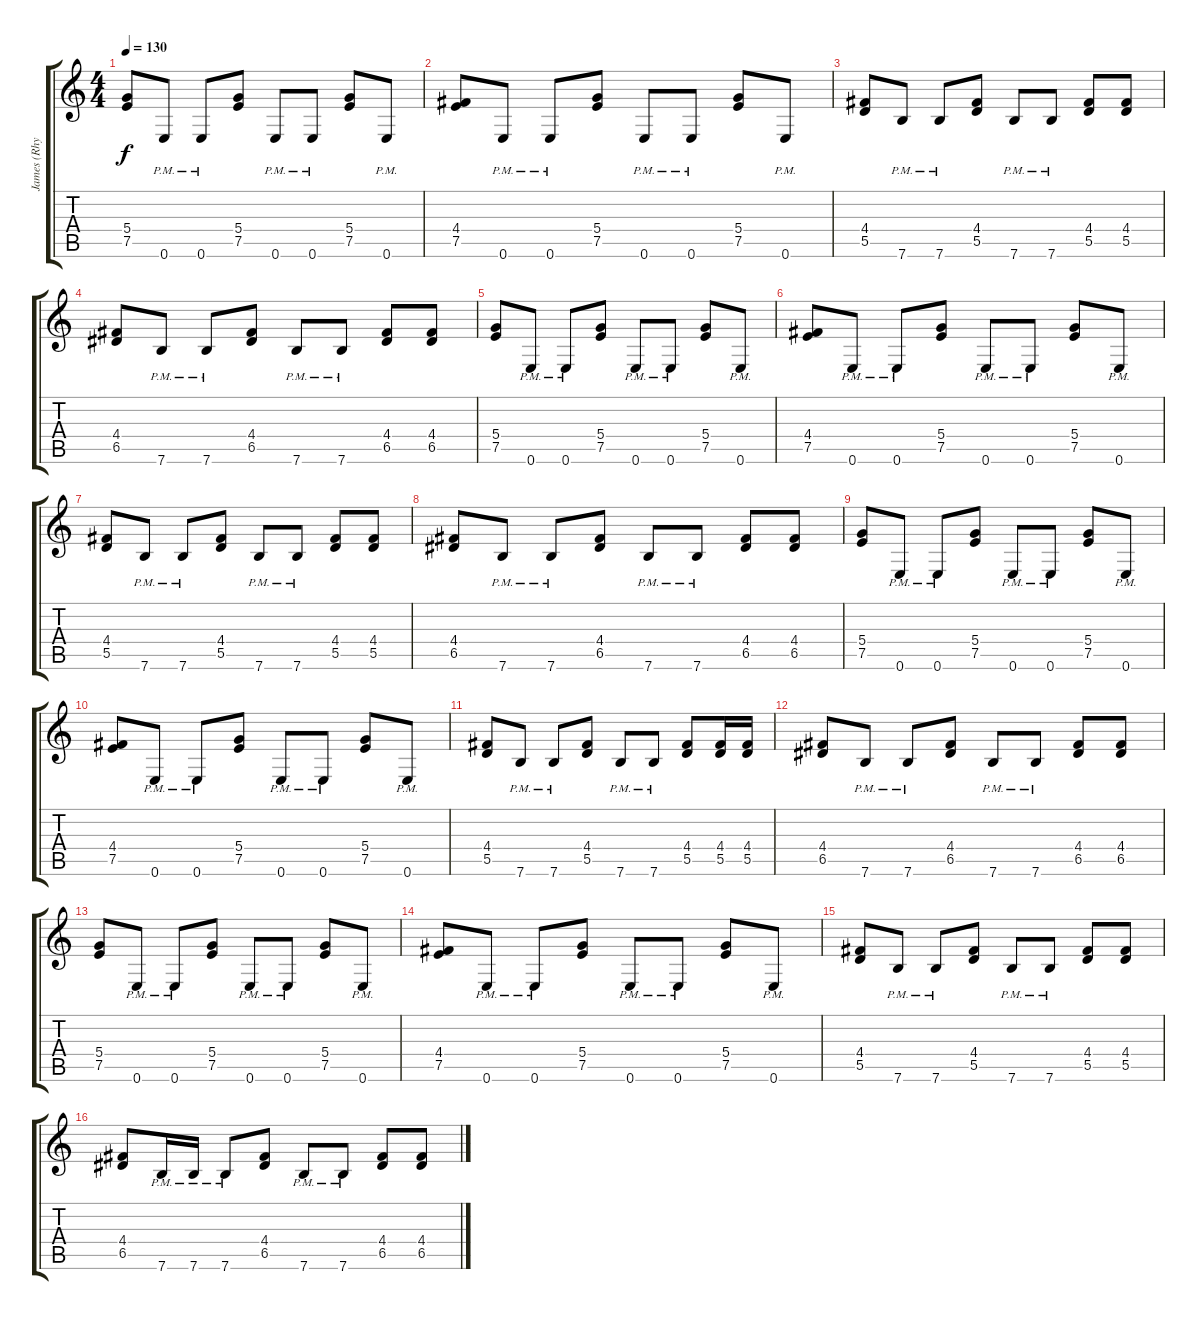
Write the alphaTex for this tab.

\track ("James (Rhythm Guitar)" "James (Rhy") {instrument distortionguitar}
\staff {score tabs}
\tuning (E4 B3 G3 D3 A2 E2) {hide}
\ts (4 4)
\tempo 130
\clef g2
\ks c
(5.4 7.5).8{dy f} 0.6{pm}.8 0.6{pm}.8 (5.4 7.5).8 0.6{pm}.8 0.6{pm}.8 (5.4 7.5).8 0.6{pm}.8 |
(4.4 7.5).8 0.6{pm}.8 0.6{pm}.8 (5.4 7.5).8 0.6{pm}.8 0.6{pm}.8 (5.4 7.5).8 0.6{pm}.8 |
(4.4 5.5).8 7.6{pm}.8 7.6{pm}.8 (4.4 5.5).8 7.6{pm}.8 7.6{pm}.8 (4.4 5.5).8 (4.4 5.5).8 |
(4.4 6.5).8 7.6{pm}.8 7.6{pm}.8 (4.4 6.5).8 7.6{pm}.8 7.6{pm}.8 (4.4 6.5).8 (4.4 6.5).8 |
(5.4 7.5).8 0.6{pm}.8 0.6{pm}.8 (5.4 7.5).8 0.6{pm}.8 0.6{pm}.8 (5.4 7.5).8 0.6{pm}.8 |
(4.4 7.5).8 0.6{pm}.8 0.6{pm}.8 (5.4 7.5).8 0.6{pm}.8 0.6{pm}.8 (5.4 7.5).8 0.6{pm}.8 |
(4.4 5.5).8 7.6{pm}.8 7.6{pm}.8 (4.4 5.5).8 7.6{pm}.8 7.6{pm}.8 (4.4 5.5).8 (4.4 5.5).8 |
(4.4 6.5).8 7.6{pm}.8 7.6{pm}.8 (4.4 6.5).8 7.6{pm}.8 7.6{pm}.8 (4.4 6.5).8 (4.4 6.5).8 |
(5.4 7.5).8 0.6{pm}.8 0.6{pm}.8 (5.4 7.5).8 0.6{pm}.8 0.6{pm}.8 (5.4 7.5).8 0.6{pm}.8 |
(4.4 7.5).8 0.6{pm}.8 0.6{pm}.8 (5.4 7.5).8 0.6{pm}.8 0.6{pm}.8 (5.4 7.5).8 0.6{pm}.8 |
(4.4 5.5).8 7.6{pm}.8 7.6{pm}.8 (4.4 5.5).8 7.6{pm}.8 7.6{pm}.8 (4.4 5.5).8 (4.4 5.5).16 (4.4 5.5).16 |
(4.4 6.5).8 7.6{pm}.8 7.6{pm}.8 (4.4 6.5).8 7.6{pm}.8 7.6{pm}.8 (4.4 6.5).8 (4.4 6.5).8 |
(5.4 7.5).8 0.6{pm}.8 0.6{pm}.8 (5.4 7.5).8 0.6{pm}.8 0.6{pm}.8 (5.4 7.5).8 0.6{pm}.8 |
(4.4 7.5).8 0.6{pm}.8 0.6{pm}.8 (5.4 7.5).8 0.6{pm}.8 0.6{pm}.8 (5.4 7.5).8 0.6{pm}.8 |
(4.4 5.5).8 7.6{pm}.8 7.6{pm}.8 (4.4 5.5).8 7.6{pm}.8 7.6{pm}.8 (4.4 5.5).8 (4.4 5.5).8 |
(4.4 6.5).8 7.6{pm}.16 7.6{pm}.16 7.6{pm}.8 (4.4 6.5).8 7.6{pm}.8 7.6{pm}.8 (4.4 6.5).8 (4.4 6.5).8
